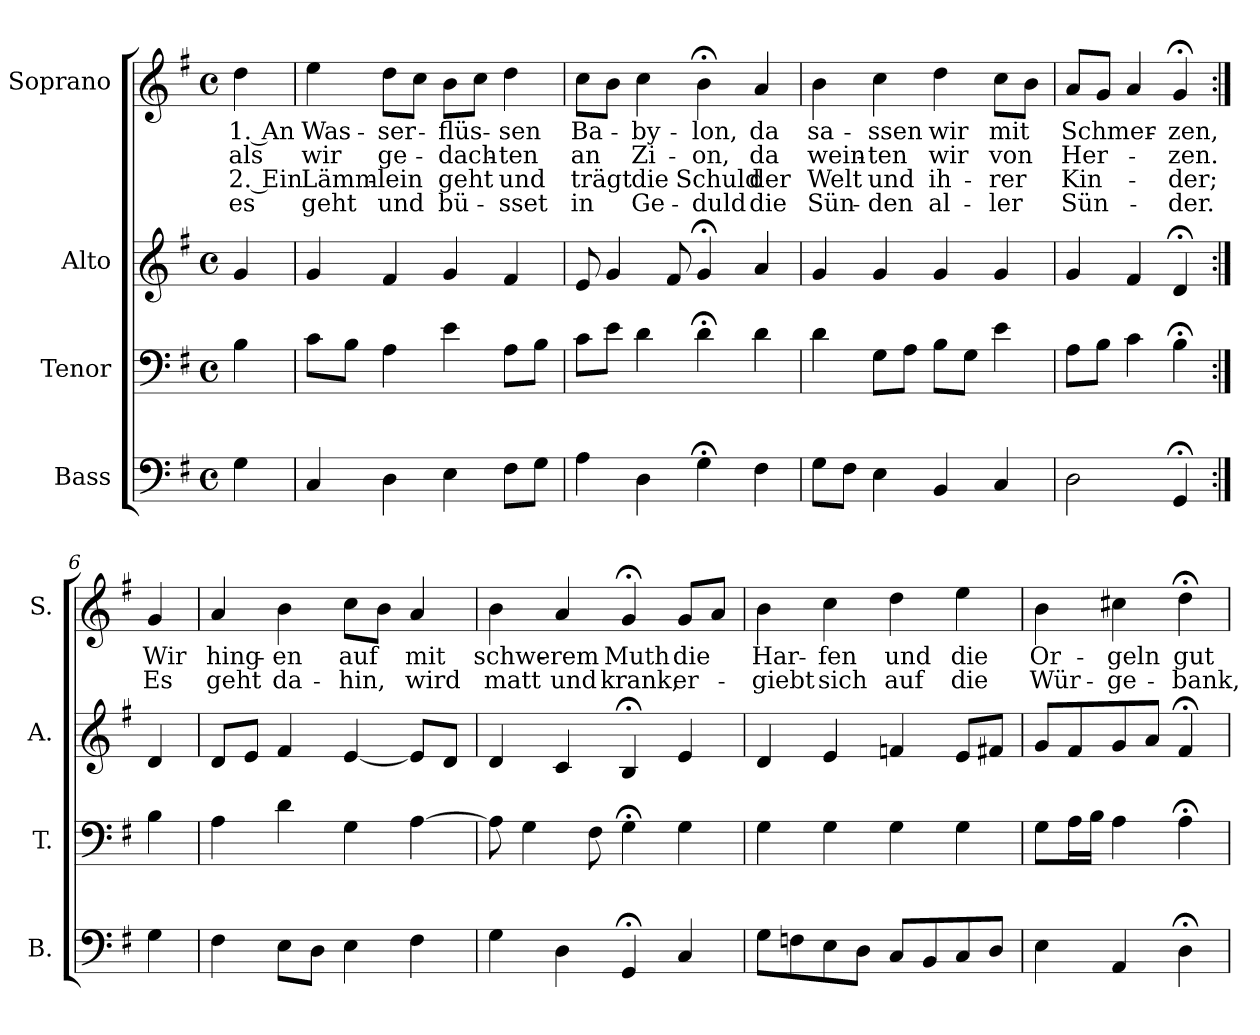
**kern	**kern	**kern	**kern	**text	**text	**text	**text
*part4	*part3	*part2	*part1	*part1	*part1	*part1	*part1
*staff4	*staff3	*staff2	*staff1	*staff1	*staff1	*staff1	*staff1
*I"Bass	*I"Tenor	*I"Alto	*I"Soprano	*	*	*	*
*I'B.	*I'T.	*I'A.	*I'S.	*	*	*	*
*clefF4	*clefF4	*clefG2	*clefG2	*	*	*	*
*k[f#]	*k[f#]	*k[f#]	*k[f#]	*	*	*	*
*G:	*G:	*G:	*G:	*	*	*	*
*M4/4	*M4/4	*M4/4	*M4/4	*	*	*	*
*met(c)	*met(c)	*met(c)	*met(c)	*	*	*	*
=1	=1	=1	=1	=1	=1	=1	=1
!	!	!	!	!LO:LY:b	!LO:LY:b	!LO:LY:b	!LO:LY:b
4G\	4B\	4g/	4dd\	1. An	als	2. Ein	es
=2	=2	=2	=2	=2	=2	=2	=2
!	!	!	!	!LO:LY:b	!LO:LY:b	!LO:LY:b	!LO:LY:b
4C/	8c\L	4g/	4ee\	Was-	wir	Lämm-	geht
.	8B\J	.	.	.	.	.	.
!	!	!	!	!LO:LY:b	!LO:LY:b	!LO:LY:b	!LO:LY:b
4D\	4A\	4f#/	8dd\L	-ser-	ge-	-lein	und
.	.	.	8cc\J	.	.	.	.
!	!	!	!	!LO:LY:b	!LO:LY:b	!LO:LY:b	!LO:LY:b
4E\	4e\	4g/	8b\L	-flüs-	-dach-	geht	bü-
.	.	.	8cc\J	.	.	.	.
!	!	!	!	!LO:LY:b	!LO:LY:b	!LO:LY:b	!LO:LY:b
8F#\L	8A\L	4f#/	4dd\	-sen	-ten	und	-sset
8G\J	8B\J	.	.	.	.	.	.
=3	=3	=3	=3	=3	=3	=3	=3
!	!	!	!	!LO:LY:b	!LO:LY:b	!LO:LY:b	!LO:LY:b
4A\	8c\L	8e/	8cc\L	Ba-	an	trägt	in
.	8e\J	4g/	8b\J	.	.	.	.
!	!	!	!	!LO:LY:b	!LO:LY:b	!LO:LY:b	!LO:LY:b
4D\	4d\	.	4cc\	-by-	Zi-	die	Ge-
.	.	8f#/	.	.	.	.	.
!	!	!	!	!LO:LY:b	!LO:LY:b	!LO:LY:b	!LO:LY:b
4G;<\	4d;<\	4g;</	4b;<\	-lon,	-on,	Schuld	-duld
!	!	!	!	!LO:LY:b	!LO:LY:b	!LO:LY:b	!LO:LY:b
4F#\	4d\	4a/	4a/	da	da	der	die
=4	=4	=4	=4	=4	=4	=4	=4
!	!	!	!	!LO:LY:b	!LO:LY:b	!LO:LY:b	!LO:LY:b
8G\L	4d\	4g/	4b\	sa-	wein-	Welt	Sün-
8F#\J	.	.	.	.	.	.	.
!	!	!	!	!LO:LY:b	!LO:LY:b	!LO:LY:b	!LO:LY:b
4E\	8G\L	4g/	4cc\	-ssen	-ten	und	-den
.	8A\J	.	.	.	.	.	.
!	!	!	!	!LO:LY:b	!LO:LY:b	!LO:LY:b	!LO:LY:b
4BB/	8B\L	4g/	4dd\	wir	wir	ih-	al-
.	8G\J	.	.	.	.	.	.
!	!	!	!	!LO:LY:b	!LO:LY:b	!LO:LY:b	!LO:LY:b
4C/	4e\	4g/	8cc\L	mit	von	-rer	-ler
.	.	.	8b\J	.	.	.	.
=5	=5	=5	=5	=5	=5	=5	=5
!	!	!	!	!LO:LY:b	!LO:LY:b	!LO:LY:b	!LO:LY:b
2D\	8A\L	4g/	8a/L	Schmer-	Her-	Kin-	Sün-
.	8B\J	.	8g/J	.	.	.	.
.	4c\	4f#/	4a/	.	.	.	.
!	!	!	!	!LO:LY:b	!LO:LY:b	!LO:LY:b	!LO:LY:b
4GG;</	4B;<\	4d;</	4g;</	-zen,	-zen.	-der;	-der.
!!LO:LB:g=z
=6:|!	=6:|!	=6:|!	=6:|!	=6:|!	=6:|!	=6:|!	=6:|!
!	!	!	!	!LO:LY:b	!LO:LY:b	!	!
4G\	4B\	4d/	4g/	Wir	Es	.	.
=7	=7	=7	=7	=7	=7	=7	=7
!	!	!	!	!LO:LY:b	!LO:LY:b	!	!
4F#\	4A\	8d/L	4a/	hing-	geht	.	.
.	.	8e/J	.	.	.	.	.
!	!	!	!	!LO:LY:b	!LO:LY:b	!	!
8E\L	4d\	4f#/	4b\	-en	da-	.	.
8D\J	.	.	.	.	.	.	.
!	!	!	!	!LO:LY:b	!LO:LY:b	!	!
4E\	4G\	[4e/	8cc\L	auf	-hin,	.	.
.	.	.	8b\J	.	.	.	.
!	!	!	!	!LO:LY:b	!LO:LY:b	!	!
4F#\	[4A\	8e/L]	4a/	mit	wird	.	.
.	.	8d/J	.	.	.	.	.
=8	=8	=8	=8	=8	=8	=8	=8
!	!	!	!	!LO:LY:b	!LO:LY:b	!	!
4G\	8A\]	4d/	4b\	schwe-	matt	.	.
.	4G\	.	.	.	.	.	.
!	!	!	!	!LO:LY:b	!LO:LY:b	!	!
4D\	.	4c/	4a/	-rem	und	.	.
.	8F#\	.	.	.	.	.	.
!	!	!	!	!LO:LY:b	!LO:LY:b	!	!
4GG;</	4G;<\	4B;</	4g;</	Muth	krank,	.	.
!	!	!	!	!LO:LY:b	!LO:LY:b	!	!
4C/	4G\	4e/	8g/L	die	er-	.	.
.	.	.	8a/J	.	.	.	.
=9	=9	=9	=9	=9	=9	=9	=9
!	!	!	!	!LO:LY:b	!LO:LY:b	!	!
8G\L	4G\	4d/	4b\	Har-	-giebt	.	.
8Fn\	.	.	.	.	.	.	.
!	!	!	!	!LO:LY:b	!LO:LY:b	!	!
8E\	4G\	4e/	4cc\	-fen	sich	.	.
8D\J	.	.	.	.	.	.	.
!	!	!	!	!LO:LY:b	!LO:LY:b	!	!
8C/L	4G\	4fn/	4dd\	und	auf	.	.
8BB/	.	.	.	.	.	.	.
!	!	!	!	!LO:LY:b	!LO:LY:b	!	!
8C/	4G\	8e/L	4ee\	die	die	.	.
8D/J	.	8f#X/J	.	.	.	.	.
=10	=10	=10	=10	=10	=10	=10	=10
!	!	!	!	!LO:LY:b	!LO:LY:b	!	!
4E\	8G\L	8g/L	4b\	Or-	Wür-	.	.
.	16A\L	8f#/	.	.	.	.	.
.	16B\JJ	.	.	.	.	.	.
!	!	!	!	!LO:LY:b	!LO:LY:b	!	!
4AA/	4A\	8g/	4cc#X\	-geln	-ge-	.	.
.	.	8a/J	.	.	.	.	.
!	!	!	!	!LO:LY:b	!LO:LY:b	!	!
4D;<\	4A;<\	4f#;</	4dd;<\	gut	-bank,	.	.
=	=	=	=	=	=	=	=
*-	*-	*-	*-	*-	*-	*-	*-
